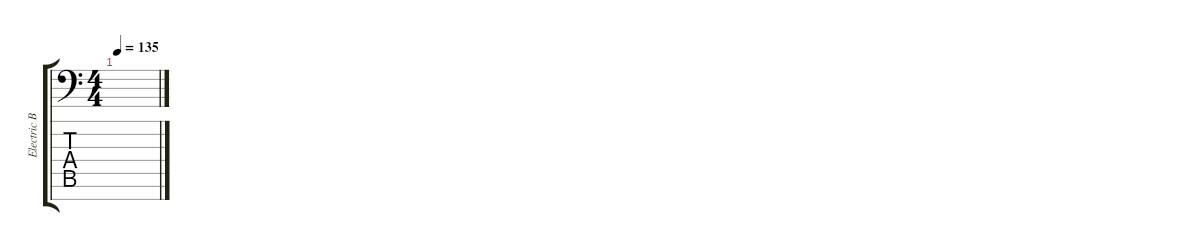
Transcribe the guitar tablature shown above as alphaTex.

\track ("Electric Bass (pick)" "Electric B") {instrument overdrivenguitar}
\staff {score tabs}
\tuning (G2 D2 A1 E1 B0 C-1 C-1) {hide}
\ts (4 4)
\tempo 135
\clef f4
\ks c
